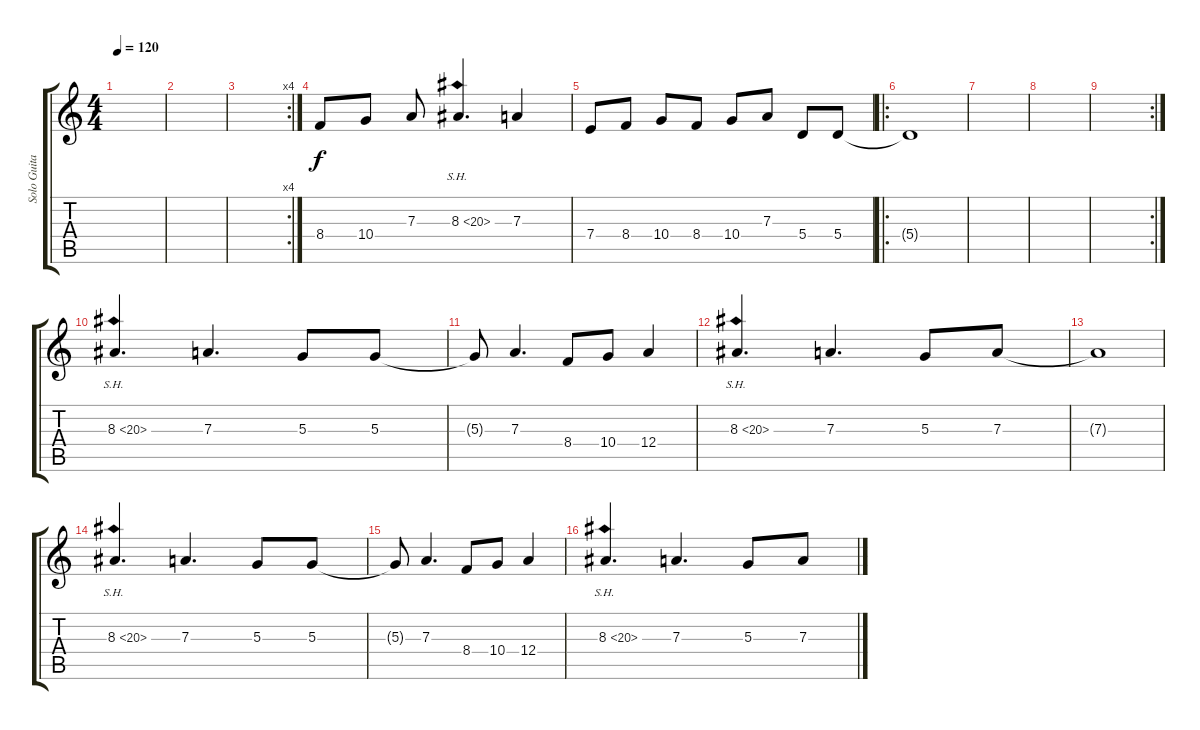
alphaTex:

\track ("Solo Guitar" "Solo Guita") {instrument distortionguitar}
\staff {score tabs}
\tuning (B3 Gb3 D3 A2 E2 B1) {hide}
\ts (4 4)
\tempo 120
\clef g2
\ks c
|
|
\rc 4
|
8.4.8 10.4.8 7.3.8 8.3{sh 12}.4{d} 7.3.4 |
7.4.8 8.4.8 10.4.8 8.4.8 10.4.8 7.3.8 5.4.8 5.4.8 |
\ro
5.4{t}.1 |
|
|
\rc 2
|
8.3{sh 12}.4{d} 7.3.4{d} 5.3.8 5.3.8 |
5.3{t}.8 7.3.4{d} 8.4.8 10.4.8 12.4.4 |
8.3{sh 12}.4{d} 7.3.4{d} 5.3.8 7.3.8 |
7.3{t}.1 |
8.3{sh 12}.4{d} 7.3.4{d} 5.3.8 5.3.8 |
5.3{t}.8 7.3.4{d} 8.4.8 10.4.8 12.4.4 |
8.3{sh 12}.4{d} 7.3.4{d} 5.3.8 7.3.8
